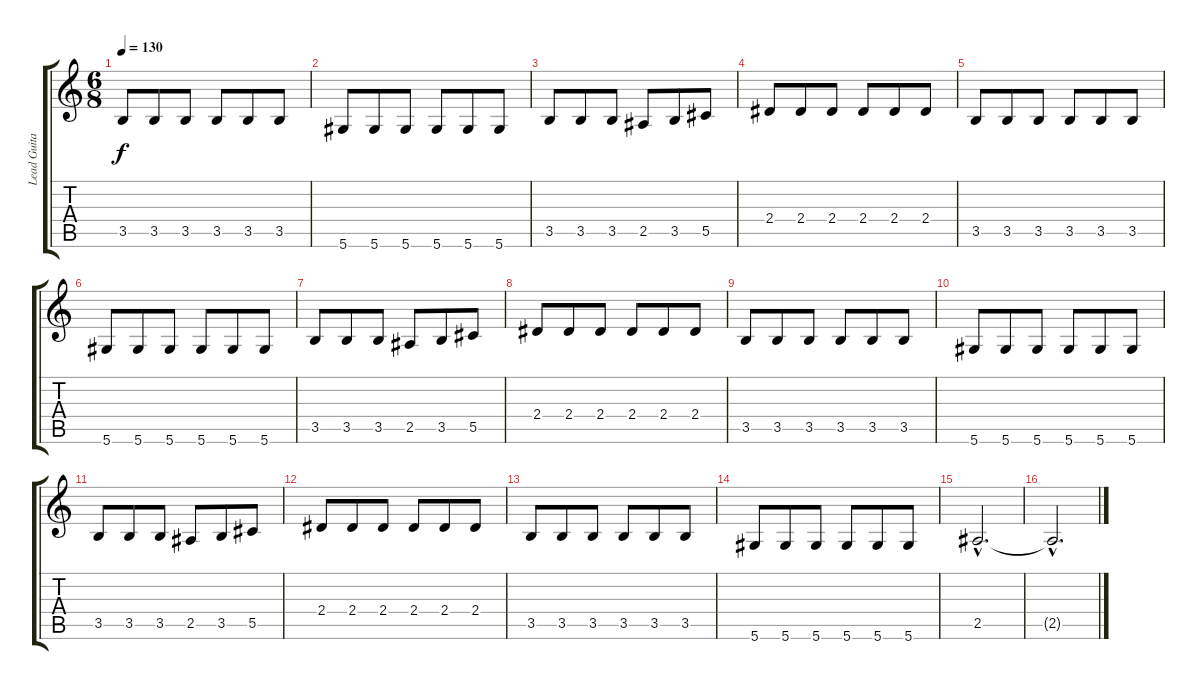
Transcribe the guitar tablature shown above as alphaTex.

\track ("Lead Guitar (Left)" "Lead Guita") {instrument distortionguitar}
\staff {score tabs}
\tuning (Eb4 Bb3 Gb3 Db3 Ab2 Eb2) {hide}
\ts (6 8)
\tempo 130
\clef g2
\ks c
3.5.8{dy f} 3.5.8 3.5.8 3.5.8 3.5.8 3.5.8 |
5.6.8 5.6.8 5.6.8 5.6.8 5.6.8 5.6.8 |
3.5.8 3.5.8 3.5.8 2.5.8 3.5.8 5.5.8 |
2.4.8 2.4.8 2.4.8 2.4.8 2.4.8 2.4.8 |
3.5.8 3.5.8 3.5.8 3.5.8 3.5.8 3.5.8 |
5.6.8 5.6.8 5.6.8 5.6.8 5.6.8 5.6.8 |
3.5.8 3.5.8 3.5.8 2.5.8 3.5.8 5.5.8 |
2.4.8 2.4.8 2.4.8 2.4.8 2.4.8 2.4.8 |
3.5.8 3.5.8 3.5.8 3.5.8 3.5.8 3.5.8 |
5.6.8 5.6.8 5.6.8 5.6.8 5.6.8 5.6.8 |
3.5.8 3.5.8 3.5.8 2.5.8 3.5.8 5.5.8 |
2.4.8 2.4.8 2.4.8 2.4.8 2.4.8 2.4.8 |
3.5.8 3.5.8 3.5.8 3.5.8 3.5.8 3.5.8 |
5.6.8 5.6.8 5.6.8 5.6.8 5.6.8 5.6.8 |
2.5{hac}.2{d volume 0} |
2.5{hac t}.2{d}
